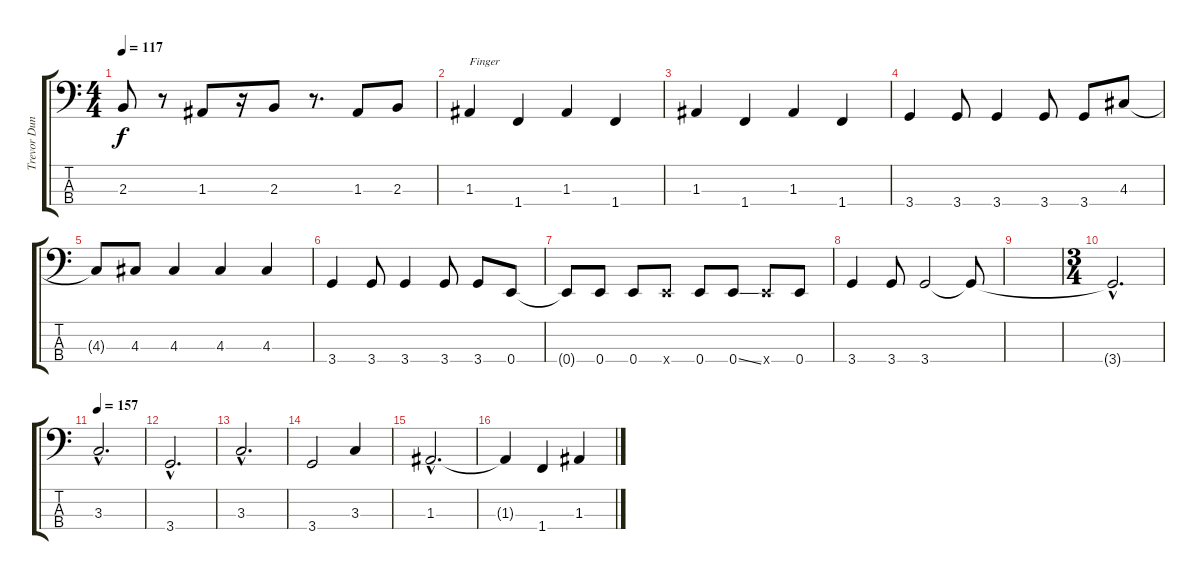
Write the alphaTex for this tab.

\track ("Trevor Dunn - Bass" "Trevor Dun") {instrument electricbassfinger}
\staff {score tabs}
\tuning (G2 D2 A1 E1) {hide}
\ts (4 4)
\tempo 117
\clef f4
\ks c
2.3.8{dy f} r.8 1.3.8 r.16 2.3.8 r.8{d} 1.3.8 2.3.8 |
1.3.4{txt "Finger" volume 15 instrument electricbassfinger} 1.4.4 1.3.4 1.4.4 |
1.3.4 1.4.4 1.3.4 1.4.4 |
3.4.4 3.4.8 3.4.4 3.4.8 3.4.8 4.3.8 |
4.3{t}.8 4.3.8 4.3.4 4.3.4 4.3.4 |
3.4.4 3.4.8 3.4.4 3.4.8 3.4.8 0.4.8 |
0.4{t}.8 0.4.8 0.4.8 0.4{x}.8 0.4.8 0.4{ss}.8 0.4{x}.8 0.4.8 |
3.4.4 3.4.8 3.4.2 3.4{t}.8 |
|
\ts (3 4)
3.4{hac t}.2{d} |
\tempo 157
3.3{hac}.2{d} |
3.4{hac}.2{d} |
3.3{hac}.2{d} |
3.4.2 3.3.4 |
1.3{hac}.2{d} |
1.3{t}.4 1.4.4 1.3.4
